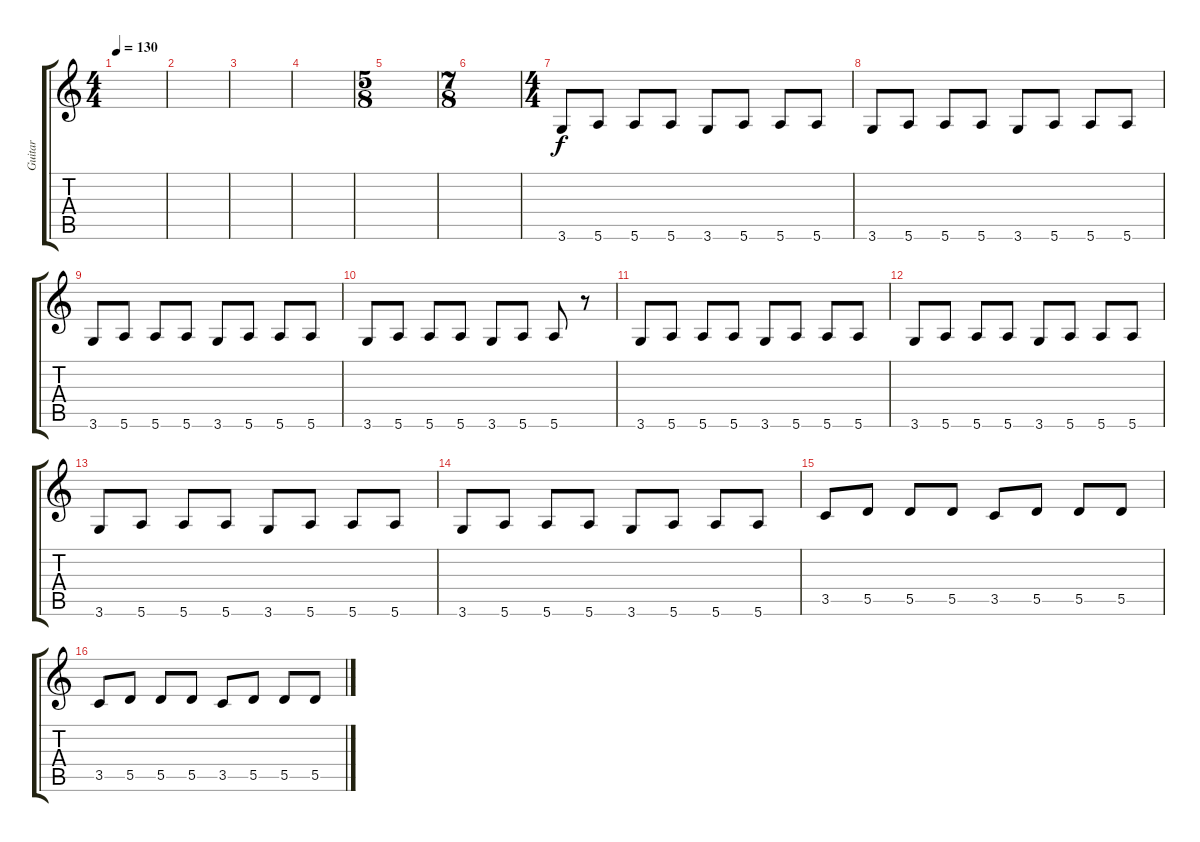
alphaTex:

\track ("Guitar" "Guitar") {instrument overdrivenguitar}
\staff {score tabs}
\tuning (E4 B3 G3 D3 A2 E2) {hide}
\ts (4 4)
\tempo 130
\clef g2
\ks c
|
|
|
|
\ts (5 8)
|
\ts (7 8)
|
\ts (4 4)
3.6.8 5.6.8 5.6.8 5.6.8 3.6.8 5.6.8 5.6.8 5.6.8 |
3.6.8 5.6.8 5.6.8 5.6.8 3.6.8 5.6.8 5.6.8 5.6.8 |
3.6.8 5.6.8 5.6.8 5.6.8 3.6.8 5.6.8 5.6.8 5.6.8 |
3.6.8 5.6.8 5.6.8 5.6.8 3.6.8 5.6.8 5.6.8 r.8 |
3.6.8 5.6.8 5.6.8 5.6.8 3.6.8 5.6.8 5.6.8 5.6.8 |
3.6.8 5.6.8 5.6.8 5.6.8 3.6.8 5.6.8 5.6.8 5.6.8 |
3.6.8 5.6.8 5.6.8 5.6.8 3.6.8 5.6.8 5.6.8 5.6.8 |
3.6.8 5.6.8 5.6.8 5.6.8 3.6.8 5.6.8 5.6.8 5.6.8 |
3.5.8 5.5.8 5.5.8 5.5.8 3.5.8 5.5.8 5.5.8 5.5.8 |
3.5.8 5.5.8 5.5.8 5.5.8 3.5.8 5.5.8 5.5.8 5.5.8
